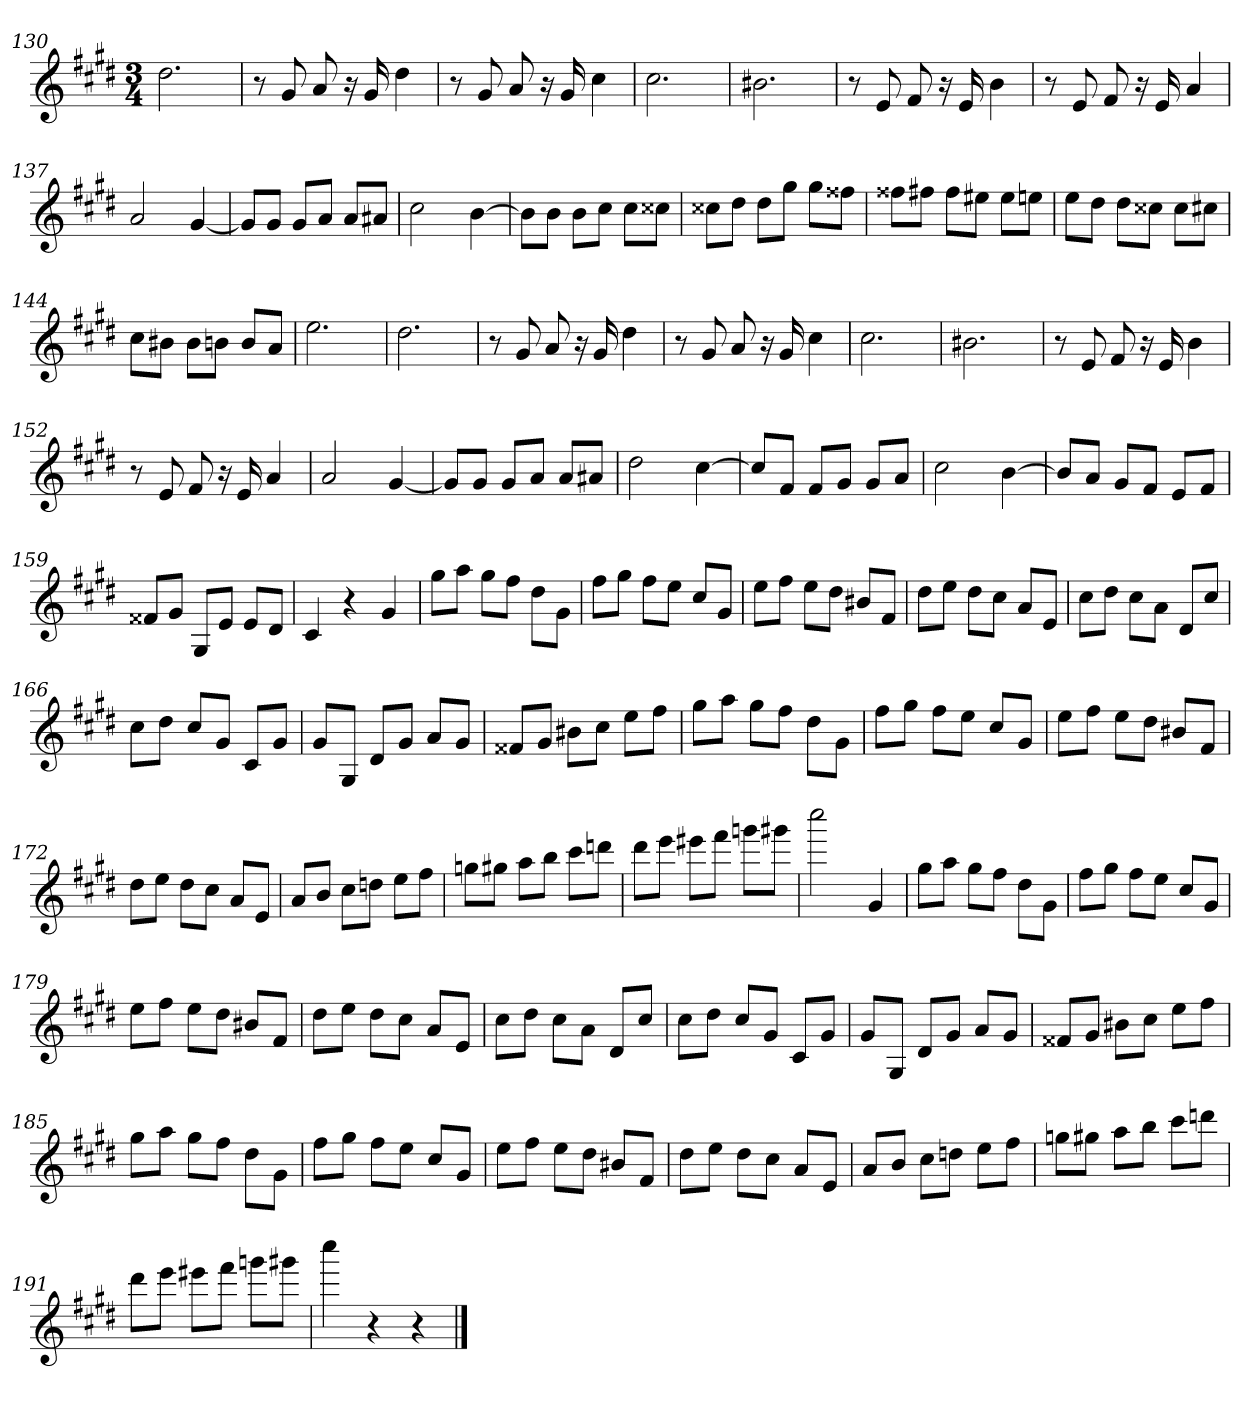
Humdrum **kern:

**kern
*part1
*staff1
*clefG2
*k[f#c#g#d#]
*M3/4
=130
2.dd#
=131
8r
8g#
8a
16r
16g#
4dd#
=132
8r
8g#
8a
16r
16g#
4cc#
=133
2.cc#
=134
2.b#X
=135
8r
8e
8f#
16r
16e
4b
=136
8r
8e
8f#
16r
16e
4a
=137
2a
[4g#
=138
8g#/L]
8g#/J
8g#/L
8a/J
8a/L
8a#X/J
=139
2cc#
[4b
=140
8b\L]
8b\J
8b\L
8cc#\J
8cc#\L
8cc##X\J
=141
8cc##X\L
8dd#\J
8dd#\L
8gg#\J
8gg#\L
8ff##X\J
=142
8ff##X\L
8ff#X\J
8ff#\L
8ee#X\J
8ee#\L
8een\J
=143
8ee\L
8dd#\J
8dd#\L
8cc##X\J
8cc##\L
8cc#X\J
=144
8cc#\L
8b#X\J
8b#\L
8bn\J
8b/L
8a/J
=145
2.ee
=146
2.dd#
=147
8r
8g#
8a
16r
16g#
4dd#
=148
8r
8g#
8a
16r
16g#
4cc#
=149
2.cc#
=150
2.b#X
=151
8r
8e
8f#
16r
16e
4b
=152
8r
8e
8f#
16r
16e
4a
=153
2a
[4g#
=154
8g#/L]
8g#/J
8g#/L
8a/J
8a/L
8a#X/J
=155
2dd#
[4cc#
=156
8cc#/L]
8f#/J
8f#/L
8g#/J
8g#/L
8a/J
=157
2cc#
[4b
=158
8b/L]
8a/J
8g#/L
8f#/J
8e/L
8f#/J
=159
8f##X/L
8g#/J
8G#/L
8e/J
8e/L
8d#/J
=160
4c#
4r
4g#
=161
8gg#\L
8aa\J
8gg#\L
8ff#\J
8dd#\L
8g#\J
=162
8ff#\L
8gg#\J
8ff#\L
8ee\J
8cc#/L
8g#/J
=163
8ee\L
8ff#\J
8ee\L
8dd#\J
8b#X/L
8f#/J
=164
8dd#\L
8ee\J
8dd#\L
8cc#\J
8a/L
8e/J
=165
8cc#\L
8dd#\J
8cc#\L
8a\J
8d#/L
8cc#/J
=166
8cc#\L
8dd#\J
8cc#/L
8g#/J
8c#/L
8g#/J
=167
8g#/L
8G#/J
8d#/L
8g#/J
8a/L
8g#/J
=168
8f##X/L
8g#/J
8b#X\L
8cc#\J
8ee\L
8ff#\J
=169
8gg#\L
8aa\J
8gg#\L
8ff#\J
8dd#\L
8g#\J
=170
8ff#\L
8gg#\J
8ff#\L
8ee\J
8cc#/L
8g#/J
=171
8ee\L
8ff#\J
8ee\L
8dd#\J
8b#X/L
8f#/J
=172
8dd#\L
8ee\J
8dd#\L
8cc#\J
8a/L
8e/J
=173
8a/L
8b/J
8cc#\L
8ddn\J
8ee\L
8ff#\J
=174
8ggn\L
8gg#X\J
8aa\L
8bb\J
8ccc#\L
8dddn\J
=175
8ddd#\L
8eee\J
8eee#X\L
8fff#\J
8gggn\L
8ggg#X\J
=176
2cccc#
4g#
=177
8gg#\L
8aa\J
8gg#\L
8ff#\J
8dd#\L
8g#\J
=178
8ff#\L
8gg#\J
8ff#\L
8ee\J
8cc#/L
8g#/J
=179
8ee\L
8ff#\J
8ee\L
8dd#\J
8b#X/L
8f#/J
=180
8dd#\L
8ee\J
8dd#\L
8cc#\J
8a/L
8e/J
=181
8cc#\L
8dd#\J
8cc#\L
8a\J
8d#/L
8cc#/J
=182
8cc#\L
8dd#\J
8cc#/L
8g#/J
8c#/L
8g#/J
=183
8g#/L
8G#/J
8d#/L
8g#/J
8a/L
8g#/J
=184
8f##X/L
8g#/J
8b#X\L
8cc#\J
8ee\L
8ff#\J
=185
8gg#\L
8aa\J
8gg#\L
8ff#\J
8dd#\L
8g#\J
=186
8ff#\L
8gg#\J
8ff#\L
8ee\J
8cc#/L
8g#/J
=187
8ee\L
8ff#\J
8ee\L
8dd#\J
8b#X/L
8f#/J
=188
8dd#\L
8ee\J
8dd#\L
8cc#\J
8a/L
8e/J
=189
8a/L
8b/J
8cc#\L
8ddn\J
8ee\L
8ff#\J
=190
8ggn\L
8gg#X\J
8aa\L
8bb\J
8ccc#\L
8dddn\J
=191
8ddd#\L
8eee\J
8eee#X\L
8fff#\J
8gggn\L
8ggg#X\J
=192
4cccc#
4r
4r
==
*-
